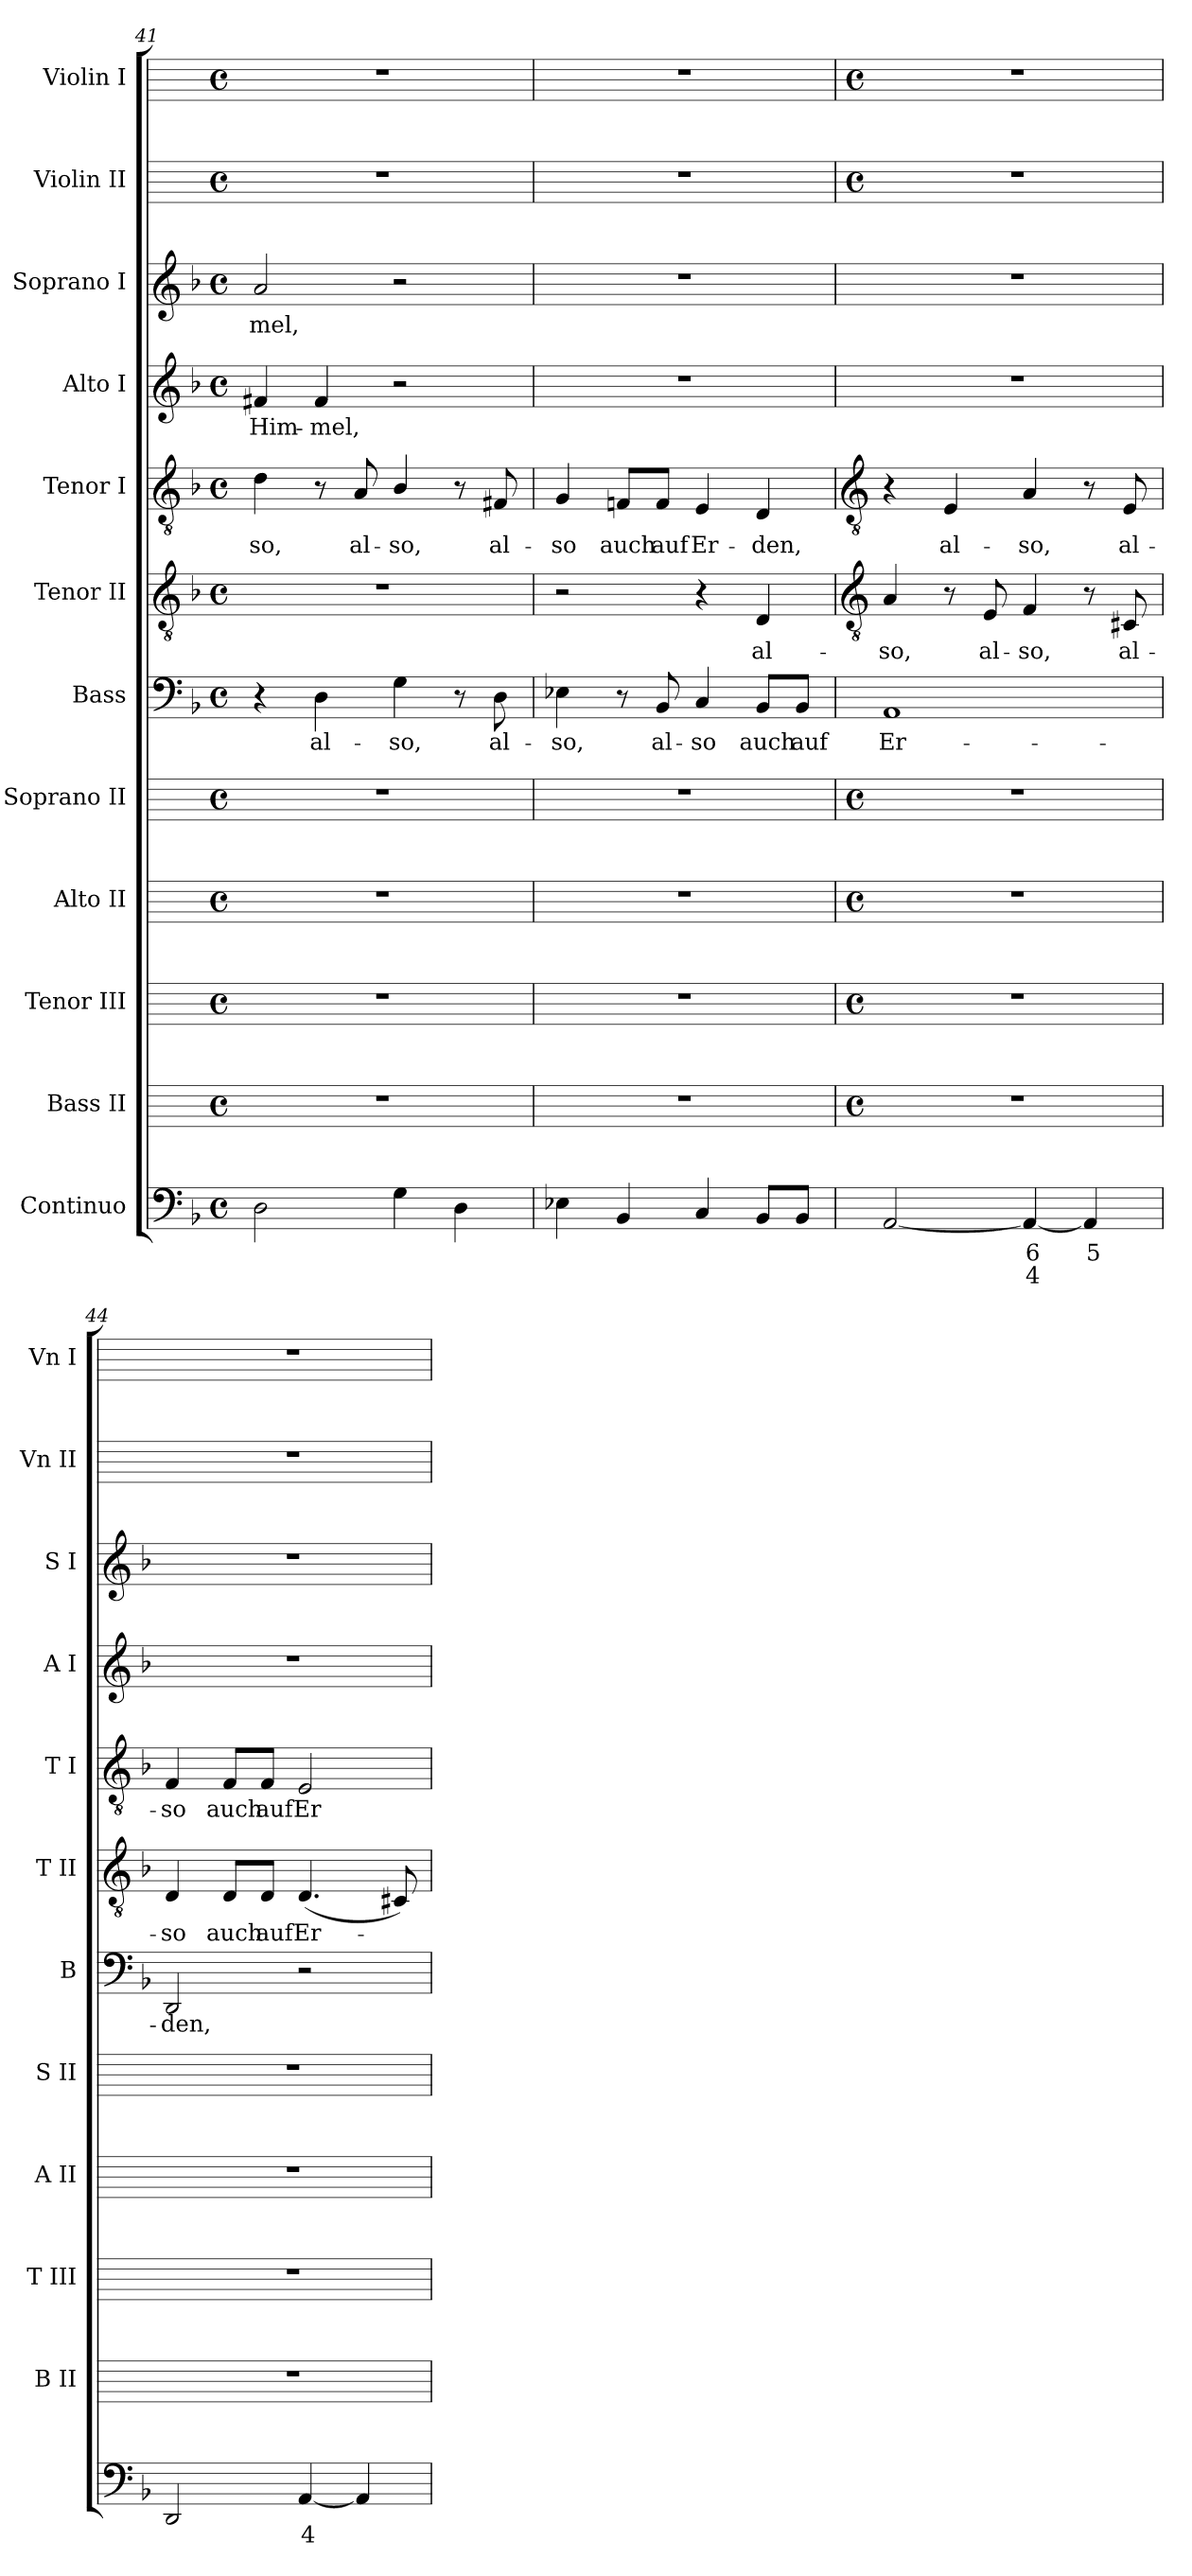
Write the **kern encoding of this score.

**kern	**text	**text	**kern	**kern	**kern	**kern	**kern	**text	**kern	**text	**kern	**text	**kern	**text	**kern	**text	**kern	**kern
*part12	*part12	*part12	*part11	*part10	*part9	*part8	*part7	*part7	*part6	*part6	*part5	*part5	*part4	*part4	*part3	*part3	*part2	*part1
*staff12	*staff12	*staff12	*staff11	*staff10	*staff9	*staff8	*staff7	*staff7	*staff6	*staff6	*staff5	*staff5	*staff4	*staff4	*staff3	*staff3	*staff2	*staff1
*I"Continuo	*	*	*I"Bass II	*I"Tenor III	*I"Alto II	*I"Soprano II	*I"Bass	*	*I"Tenor II	*	*I"Tenor I	*	*I"Alto I	*	*I"Soprano I	*	*I"Violin II	*I"Violin I
*	*	*	*I'B II	*I'T III	*I'A II	*I'S II	*I'B	*	*I'T II	*	*I'T I	*	*I'A I	*	*I'S I	*	*I'Vn II	*I'Vn I
*clefF4	*	*	*	*	*	*	*clefF4	*	*clefGv2	*	*clefGv2	*	*clefG2	*	*clefG2	*	*	*
*	*	*	*ITrd4c7	*ITrd4c7	*ITrd4c7	*ITrd4c7	*	*	*	*	*	*	*	*	*	*	*	*
*k[b-]	*	*	*	*	*	*	*k[b-]	*	*k[b-]	*	*k[b-]	*	*k[b-]	*	*k[b-]	*	*	*
*F:	*	*	*	*	*	*	*F:	*	*F:	*	*F:	*	*F:	*	*F:	*	*	*
*M4/4	*	*	*M4/4	*M4/4	*M4/4	*M4/4	*M4/4	*	*M4/4	*	*M4/4	*	*M4/4	*	*M4/4	*	*M4/4	*M4/4
*met(c)	*	*	*met(c)	*met(c)	*met(c)	*met(c)	*met(c)	*	*met(c)	*	*met(c)	*	*met(c)	*	*met(c)	*	*met(c)	*met(c)
=41	=41	=41	=41	=41	=41	=41	=41	=41	=41	=41	=41	=41	=41	=41	=41	=41	=41	=41
!	!	!	!	!	!	!	!	!	!	!	!	!LO:LY:b	!	!LO:LY:b	!	!LO:LY:b	!	!
2D	.	.	1r	1r	1r	1r	4r	.	1r	.	4d	-so,	4f#X	Him-	2a	-mel,	1r	1r
!	!	!	!	!	!	!	!	!LO:LY:b	!	!	!	!	!	!LO:LY:b	!	!	!	!
.	.	.	.	.	.	.	4D	al-	.	.	8r	.	4f#	-mel,	.	.	.	.
!	!	!	!	!	!	!	!	!	!	!	!	!LO:LY:b	!	!	!	!	!	!
.	.	.	.	.	.	.	.	.	.	.	8A	al-	.	.	.	.	.	.
!	!	!	!	!	!	!	!	!LO:LY:b	!	!	!	!LO:LY:b	!	!	!	!	!	!
4G	.	.	.	.	.	.	4G	-so,	.	.	4B-/	-so,	2r	.	2r	.	.	.
4D	.	.	.	.	.	.	8r	.	.	.	8r	.	.	.	.	.	.	.
!	!	!	!	!	!	!	!	!LO:LY:b	!	!	!	!LO:LY:b	!	!	!	!	!	!
.	.	.	.	.	.	.	8D	al-	.	.	8F#X	al-	.	.	.	.	.	.
=42	=42	=42	=42	=42	=42	=42	=42	=42	=42	=42	=42	=42	=42	=42	=42	=42	=42	=42
!	!	!	!	!	!	!	!	!LO:LY:b	!	!	!	!LO:LY:b	!	!	!	!	!	!
4E-X	.	.	1r	1r	1r	1r	4E-X	-so,	2r	.	4G	-so	1r	.	1r	.	1r	1r
!	!	!	!	!	!	!	!	!	!	!	!	!LO:LY:b	!	!	!	!	!	!
4BB-	.	.	.	.	.	.	8r	.	.	.	8Fn/L	auch	.	.	.	.	.	.
!	!	!	!	!	!	!	!	!LO:LY:b	!	!	!	!LO:LY:b	!	!	!	!	!	!
.	.	.	.	.	.	.	8BB-	al-	.	.	8F/J	auf	.	.	.	.	.	.
!	!	!	!	!	!	!	!	!LO:LY:b	!	!	!	!LO:LY:b	!	!	!	!	!	!
4C	.	.	.	.	.	.	4C	-so	4r	.	4E	Er-	.	.	.	.	.	.
!	!	!	!	!	!	!	!	!LO:LY:b	!	!LO:LY:b	!	!LO:LY:b	!	!	!	!	!	!
8BB-L	.	.	.	.	.	.	8BB-/L	auch	4D	al-	4D	-den,	.	.	.	.	.	.
!	!	!	!	!	!	!	!	!LO:LY:b	!	!	!	!	!	!	!	!	!	!
8BB-J	.	.	.	.	.	.	8BB-/J	auf	.	.	.	.	.	.	.	.	.	.
!!LO:LB:g=z
=43	=43	=43	=43	=43	=43	=43	=43	=43	=43	=43	=43	=43	=43	=43	=43	=43	=43	=43
*	*	*	*	*	*	*	*	*	*clefGv2	*	*clefGv2	*	*	*	*	*	*	*
*	*	*	*M4/4	*M4/4	*M4/4	*M4/4	*	*	*	*	*	*	*	*	*	*	*M4/4	*M4/4
*	*	*	*met(c)	*met(c)	*met(c)	*met(c)	*	*	*	*	*	*	*	*	*	*	*met(c)	*met(c)
!	!	!	!	!	!	!	!	!LO:LY:b	!	!LO:LY:b	!	!	!	!	!	!	!	!
[2AA	.	.	1r	1r	1r	1r	1AA	Er-	4A	-so,	4r	.	1r	.	1r	.	1r	1r
!	!	!	!	!	!	!	!	!	!	!	!	!LO:LY:b	!	!	!	!	!	!
.	.	.	.	.	.	.	.	.	8r	.	4E	al-	.	.	.	.	.	.
!	!	!	!	!	!	!	!	!	!	!LO:LY:b	!	!	!	!	!	!	!	!
.	.	.	.	.	.	.	.	.	8E	al-	.	.	.	.	.	.	.	.
!	!LO:LY:b	!LO:LY:b	!	!	!	!	!	!	!	!LO:LY:b	!	!LO:LY:b	!	!	!	!	!	!
4AA_	6	4	.	.	.	.	.	.	4F	-so,	4A	-so,	.	.	.	.	.	.
!	!LO:LY:b	!	!	!	!	!	!	!	!	!	!	!	!	!	!	!	!	!
4AA]	5	.	.	.	.	.	.	.	8r	.	8r	.	.	.	.	.	.	.
!	!	!	!	!	!	!	!	!	!	!LO:LY:b	!	!LO:LY:b	!	!	!	!	!	!
.	.	.	.	.	.	.	.	.	8C#X	al-	8E	al-	.	.	.	.	.	.
=44	=44	=44	=44	=44	=44	=44	=44	=44	=44	=44	=44	=44	=44	=44	=44	=44	=44	=44
!	!	!	!	!	!	!	!	!LO:LY:b	!	!LO:LY:b	!	!LO:LY:b	!	!	!	!	!	!
2DD	.	.	1r	1r	1r	1r	2DD	-den,	4D	-so	4F	-so	1r	.	1r	.	1r	1r
!	!	!	!	!	!	!	!	!	!	!LO:LY:b	!	!LO:LY:b	!	!	!	!	!	!
.	.	.	.	.	.	.	.	.	8D/L	auch	8F/L	auch	.	.	.	.	.	.
!	!	!	!	!	!	!	!	!	!	!LO:LY:b	!	!LO:LY:b	!	!	!	!	!	!
.	.	.	.	.	.	.	.	.	8D/J	auf	8F/J	auf	.	.	.	.	.	.
!	!LO:LY:b	!	!	!	!	!	!	!	!	!LO:LY:b	!	!LO:LY:b	!	!	!	!	!	!
[4AA	4	.	.	.	.	.	2r	.	(<4.D	Er-	2E	Er-	.	.	.	.	.	.
4AA]	.	.	.	.	.	.	.	.	.	.	.	.	.	.	.	.	.	.
.	.	.	.	.	.	.	.	.	8C#X)	.	.	.	.	.	.	.	.	.
=	=	=	=	=	=	=	=	=	=	=	=	=	=	=	=	=	=	=
*-	*-	*-	*-	*-	*-	*-	*-	*-	*-	*-	*-	*-	*-	*-	*-	*-	*-	*-
